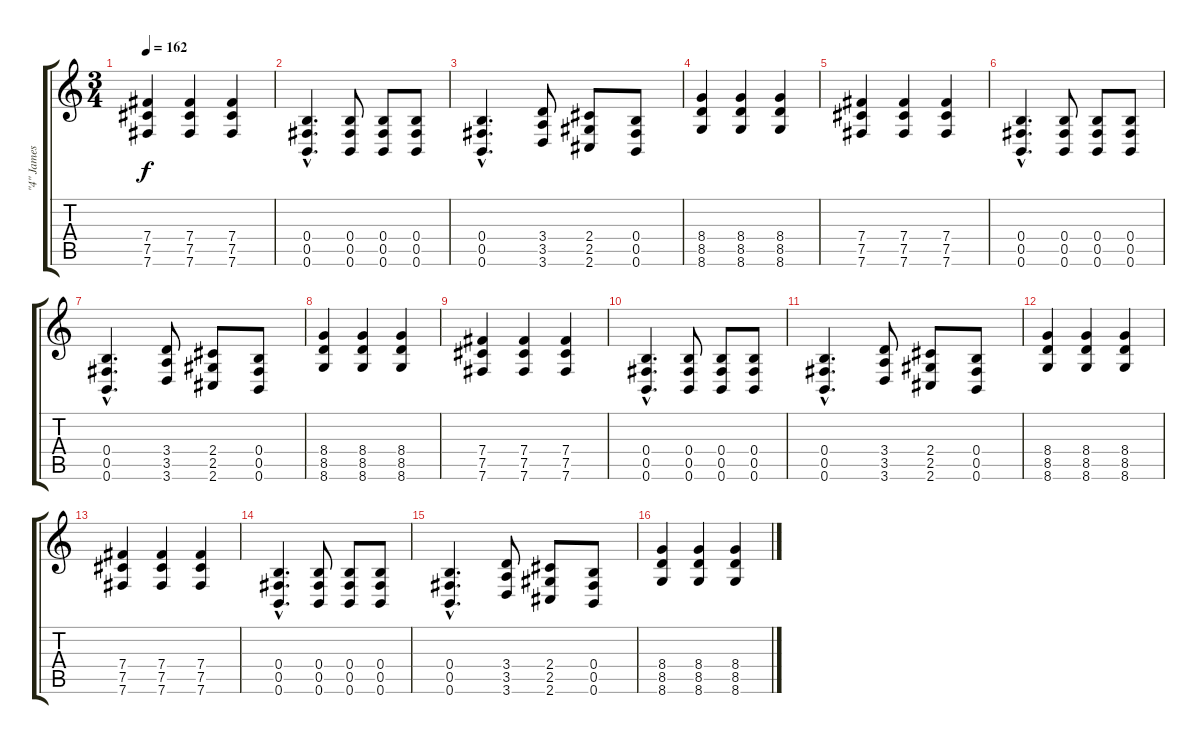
\track ("\"4\" James Root (Guitar 2)" "\"4\" James ") {instrument distortionguitar}
\staff {score tabs}
\tuning (Db4 Ab3 E3 B2 Gb2 B1) {hide}
\ts (3 4)
\tempo 162
\clef g2
\ks c
(7.4 7.5 7.6).4{dy f} (7.4 7.5 7.6).4 (7.4 7.5 7.6).4 |
(0.4{hac} 0.5{hac} 0.6{hac}).4{d} (0.4 0.5 0.6).8 (0.4 0.5 0.6).8 (0.4 0.5 0.6).8 |
(0.4{hac} 0.5{hac} 0.6{hac}).4{d} (3.4 3.5 3.6).8 (2.4 2.5 2.6).8 (0.4 0.5 0.6).8 |
(8.4 8.5 8.6).4 (8.4 8.5 8.6).4 (8.4 8.5 8.6).4 |
(7.4 7.5 7.6).4 (7.4 7.5 7.6).4 (7.4 7.5 7.6).4 |
(0.4{hac} 0.5{hac} 0.6{hac}).4{d} (0.4 0.5 0.6).8 (0.4 0.5 0.6).8 (0.4 0.5 0.6).8 |
(0.4{hac} 0.5{hac} 0.6{hac}).4{d} (3.4 3.5 3.6).8 (2.4 2.5 2.6).8 (0.4 0.5 0.6).8 |
(8.4 8.5 8.6).4 (8.4 8.5 8.6).4 (8.4 8.5 8.6).4 |
(7.4 7.5 7.6).4 (7.4 7.5 7.6).4 (7.4 7.5 7.6).4 |
(0.4{hac} 0.5{hac} 0.6{hac}).4{d} (0.4 0.5 0.6).8 (0.4 0.5 0.6).8 (0.4 0.5 0.6).8 |
(0.4{hac} 0.5{hac} 0.6{hac}).4{d} (3.4 3.5 3.6).8 (2.4 2.5 2.6).8 (0.4 0.5 0.6).8 |
(8.4 8.5 8.6).4 (8.4 8.5 8.6).4 (8.4 8.5 8.6).4 |
(7.4 7.5 7.6).4 (7.4 7.5 7.6).4 (7.4 7.5 7.6).4 |
(0.4{hac} 0.5{hac} 0.6{hac}).4{d} (0.4 0.5 0.6).8 (0.4 0.5 0.6).8 (0.4 0.5 0.6).8 |
(0.4{hac} 0.5{hac} 0.6{hac}).4{d} (3.4 3.5 3.6).8 (2.4 2.5 2.6).8 (0.4 0.5 0.6).8 |
(8.4 8.5 8.6).4 (8.4 8.5 8.6).4 (8.4 8.5 8.6).4
